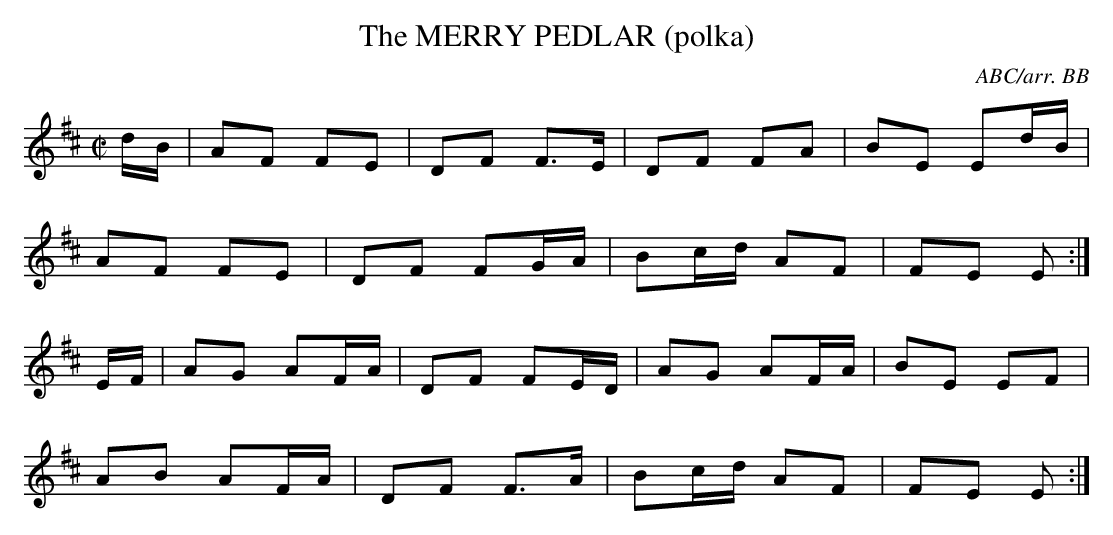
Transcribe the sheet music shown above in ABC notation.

X:1
T:MERRY PEDLAR (polka), The
C:ABC/arr. BB
L:1/8
M:C|
K:Edor
d/B/|AF FE| DF F>E|DF FA |BE Ed/B/|
AF FE| DF FG/A/|Bc/d/ AF |FE E:|
E/F/|AG AF/A/ | DF FE/D/|AG AF/A/| BE EF|
AB AF/A/ |DF F>A|Bc/d/ AF|FE E:|
